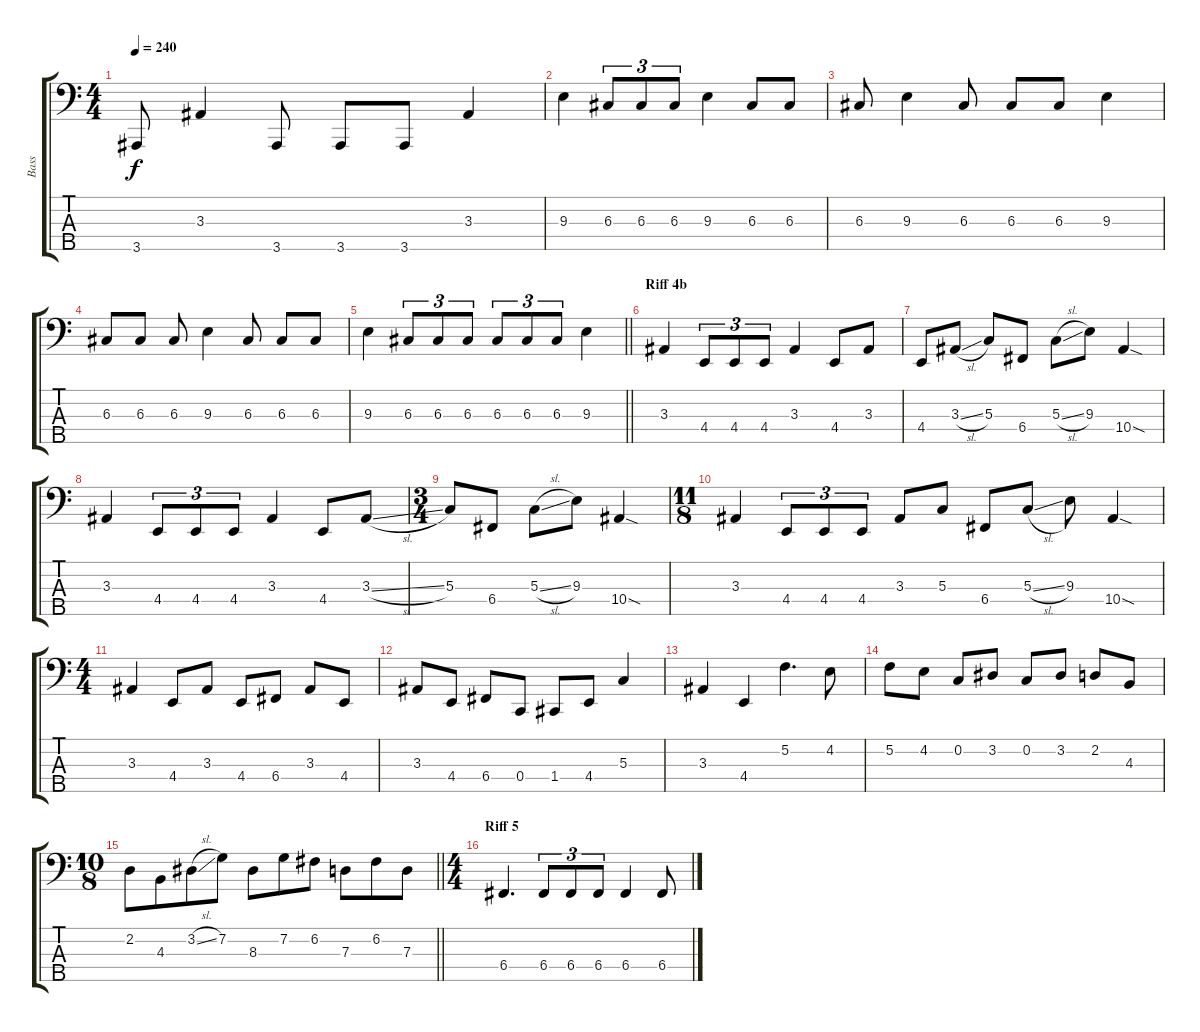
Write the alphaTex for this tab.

\track ("Bass" "Bass") {instrument electricbassfinger}
\staff {score tabs}
\tuning (F2 C2 G1 C1 G0) {hide}
\ts (4 4)
\tempo 240
\clef f4
\ks c
3.5.8{dy f} 3.3.4 3.5.8 3.5.8 3.5.8 3.3.4 |
9.3.4 6.3.8{tu (3 2)} 6.3.8{tu (3 2)} 6.3.8{tu (3 2)} 9.3.4 6.3.8 6.3.8 |
6.3.8 9.3.4 6.3.8 6.3.8 6.3.8 9.3.4 |
6.3.8 6.3.8 6.3.8 9.3.4 6.3.8 6.3.8 6.3.8 |
\barLineRight lightlight
9.3.4 6.3.8{tu (3 2)} 6.3.8{tu (3 2)} 6.3.8{tu (3 2)} 6.3.8{tu (3 2)} 6.3.8{tu (3 2)} 6.3.8{tu (3 2)} 9.3.4 |
\section ("" "Riff 4b")
3.3.4 4.4.8{tu (3 2)} 4.4.8{tu (3 2)} 4.4.8{tu (3 2)} 3.3.4 4.4.8 3.3.8 |
4.4.8 3.3{sl}.8 5.3.8 6.4.8 5.3{sl}.8 9.3.8 10.4{sod}.4 |
3.3.4 4.4.8{tu (3 2)} 4.4.8{tu (3 2)} 4.4.8{tu (3 2)} 3.3.4 4.4.8 3.3{sl}.8 |
\ts (3 4)
5.3.8 6.4.8 5.3{sl}.8 9.3.8 10.4{sod}.4 |
\ts (11 8)
3.3.4 4.4.8{tu (3 2)} 4.4.8{tu (3 2)} 4.4.8{tu (3 2)} 3.3.8 5.3.8 6.4.8 5.3{sl}.8 9.3.8 10.4{sod}.4 |
\ts (4 4)
3.3.4 4.4.8 3.3.8 4.4.8 6.4.8 3.3.8 4.4.8 |
3.3.8 4.4.8 6.4.8 0.4.8 1.4.8 4.4.8 5.3.4 |
3.3.4 4.4.4 5.2.4{d} 4.2.8 |
5.2.8 4.2.8 0.2.8 3.2.8 0.2.8 3.2.8 2.2.8 4.3.8 |
\ts (10 8)
\barLineRight lightlight
2.2.8 4.3.8 3.2{sl}.8 7.2.8 8.3.8 7.2.8 6.2.8 7.3.8 6.2.8 7.3.8 |
\ts (4 4)
\section ("" "Riff 5")
6.4.4{d} 6.4.8{tu (3 2)} 6.4.8{tu (3 2)} 6.4.8{tu (3 2)} 6.4.4 6.4.8
